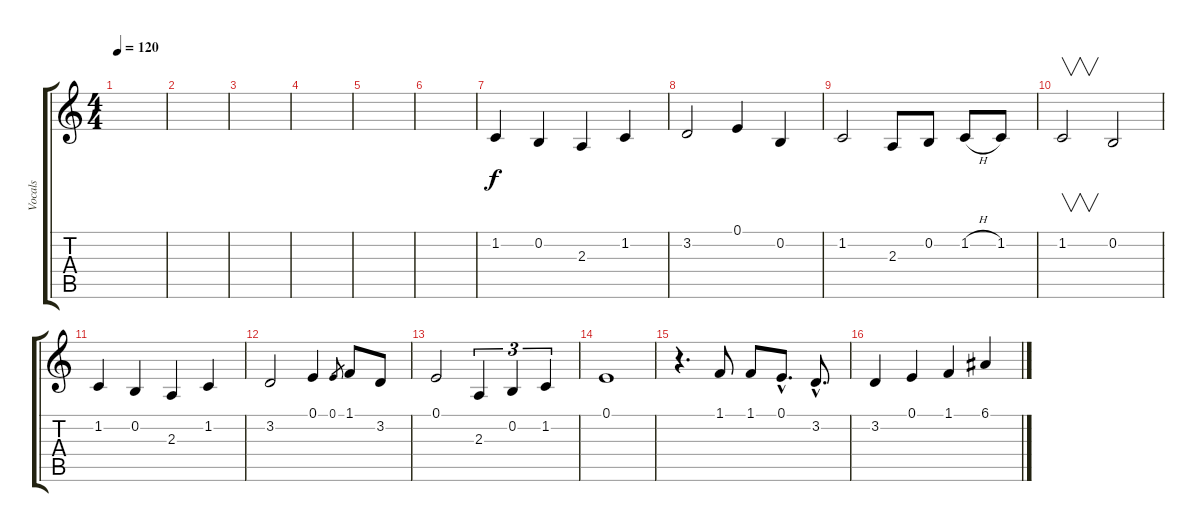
\track ("Vocals" "Vocals") {instrument violin}
\staff {score tabs}
\tuning (E4 B3 G3 D3 A2 E2) {hide}
\ts (4 4)
\tempo 120
\clef g2
\ks c
|
|
|
|
|
|
1.2.4 0.2.4 2.3.4 1.2.4 |
3.2.2 0.1.4 0.2.4 |
1.2.2 2.3.8 0.2.8 1.2{h}.8 1.2.8 |
1.2.2{v} 0.2.2 |
1.2.4 0.2.4 2.3.4 1.2.4 |
3.2.2 0.1.4 0.1.8{gr} 1.1.8 3.2.8 |
0.1.2 2.3.4{tu (3 2)} 0.2.4{tu (3 2)} 1.2.4{tu (3 2)} |
0.1.1 |
r.4{d} 1.1.8 1.1.8 0.1{hac}.8{d} 3.2{hac}.8{d} |
3.2.4 0.1.4 1.1.4 6.1.4
